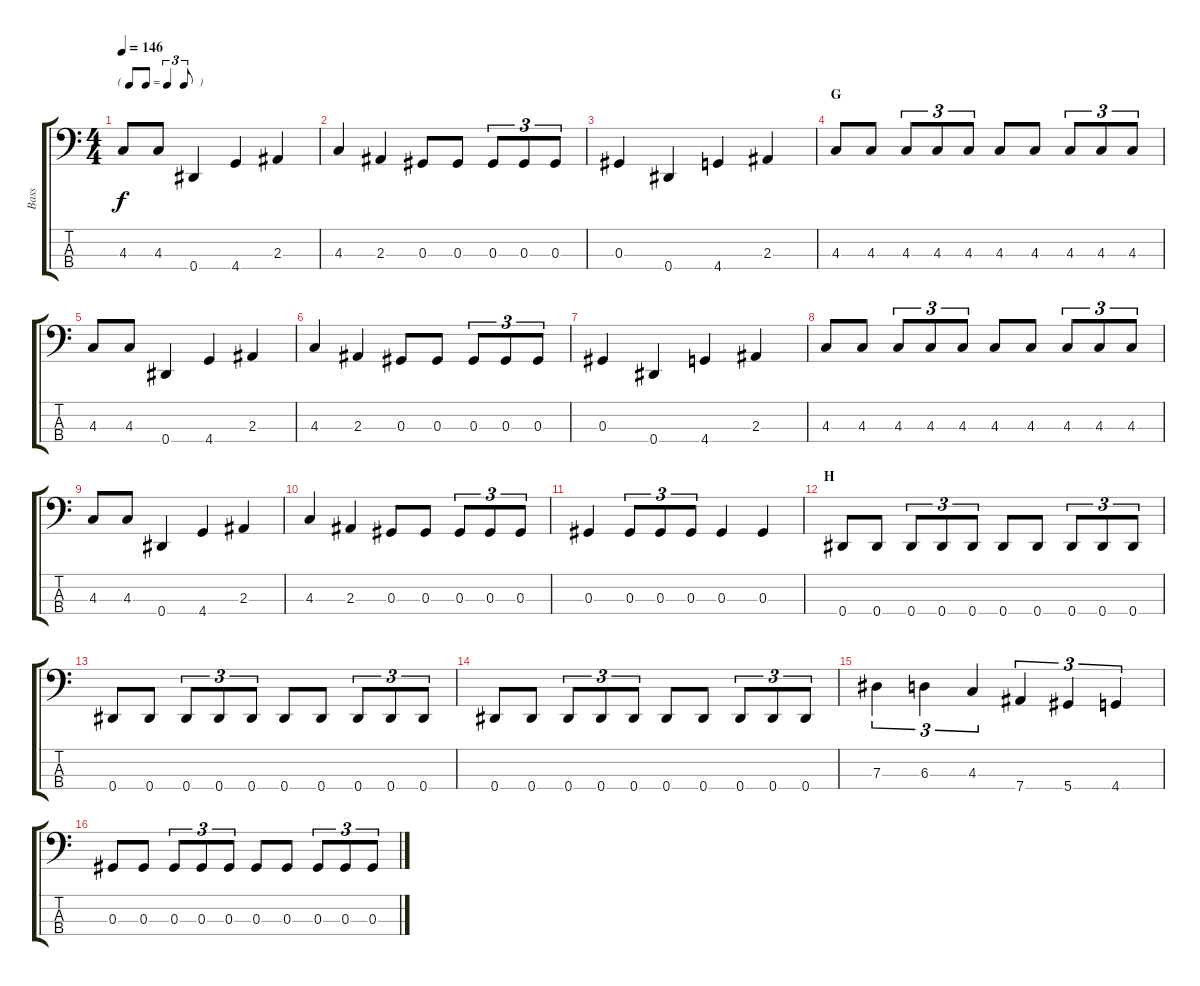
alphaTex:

\track ("Bass" "Bass") {instrument electricbassfinger}
\staff {score tabs}
\tuning (Gb2 Db2 Ab1 Eb1) {hide}
\ts (4 4)
\tf triplet8th
\tempo 146
\clef f4
\ks c
4.3.8{dy f} 4.3.8 0.4.4 4.4.4 2.3.4 |
4.3.4 2.3.4 0.3.8 0.3.8 0.3.8{tu (3 2)} 0.3.8{tu (3 2)} 0.3.8{tu (3 2)} |
0.3.4 0.4.4 4.4.4 2.3.4 |
\section ("" "G")
4.3.8 4.3.8 4.3.8{tu (3 2)} 4.3.8{tu (3 2)} 4.3.8{tu (3 2)} 4.3.8 4.3.8 4.3.8{tu (3 2)} 4.3.8{tu (3 2)} 4.3.8{tu (3 2)} |
4.3.8 4.3.8 0.4.4 4.4.4 2.3.4 |
4.3.4 2.3.4 0.3.8 0.3.8 0.3.8{tu (3 2)} 0.3.8{tu (3 2)} 0.3.8{tu (3 2)} |
0.3.4 0.4.4 4.4.4 2.3.4 |
4.3.8 4.3.8 4.3.8{tu (3 2)} 4.3.8{tu (3 2)} 4.3.8{tu (3 2)} 4.3.8 4.3.8 4.3.8{tu (3 2)} 4.3.8{tu (3 2)} 4.3.8{tu (3 2)} |
4.3.8 4.3.8 0.4.4 4.4.4 2.3.4 |
4.3.4 2.3.4 0.3.8 0.3.8 0.3.8{tu (3 2)} 0.3.8{tu (3 2)} 0.3.8{tu (3 2)} |
0.3.4 0.3.8{tu (3 2)} 0.3.8{tu (3 2)} 0.3.8{tu (3 2)} 0.3.4 0.3.4 |
\section ("" "H")
0.4.8 0.4.8 0.4.8{tu (3 2)} 0.4.8{tu (3 2)} 0.4.8{tu (3 2)} 0.4.8 0.4.8 0.4.8{tu (3 2)} 0.4.8{tu (3 2)} 0.4.8{tu (3 2)} |
0.4.8 0.4.8 0.4.8{tu (3 2)} 0.4.8{tu (3 2)} 0.4.8{tu (3 2)} 0.4.8 0.4.8 0.4.8{tu (3 2)} 0.4.8{tu (3 2)} 0.4.8{tu (3 2)} |
0.4.8 0.4.8 0.4.8{tu (3 2)} 0.4.8{tu (3 2)} 0.4.8{tu (3 2)} 0.4.8 0.4.8 0.4.8{tu (3 2)} 0.4.8{tu (3 2)} 0.4.8{tu (3 2)} |
7.3.4{tu (3 2)} 6.3.4{tu (3 2)} 4.3.4{tu (3 2)} 7.4.4{tu (3 2)} 5.4.4{tu (3 2)} 4.4.4{tu (3 2)} |
0.3.8 0.3.8 0.3.8{tu (3 2)} 0.3.8{tu (3 2)} 0.3.8{tu (3 2)} 0.3.8 0.3.8 0.3.8{tu (3 2)} 0.3.8{tu (3 2)} 0.3.8{tu (3 2)}
